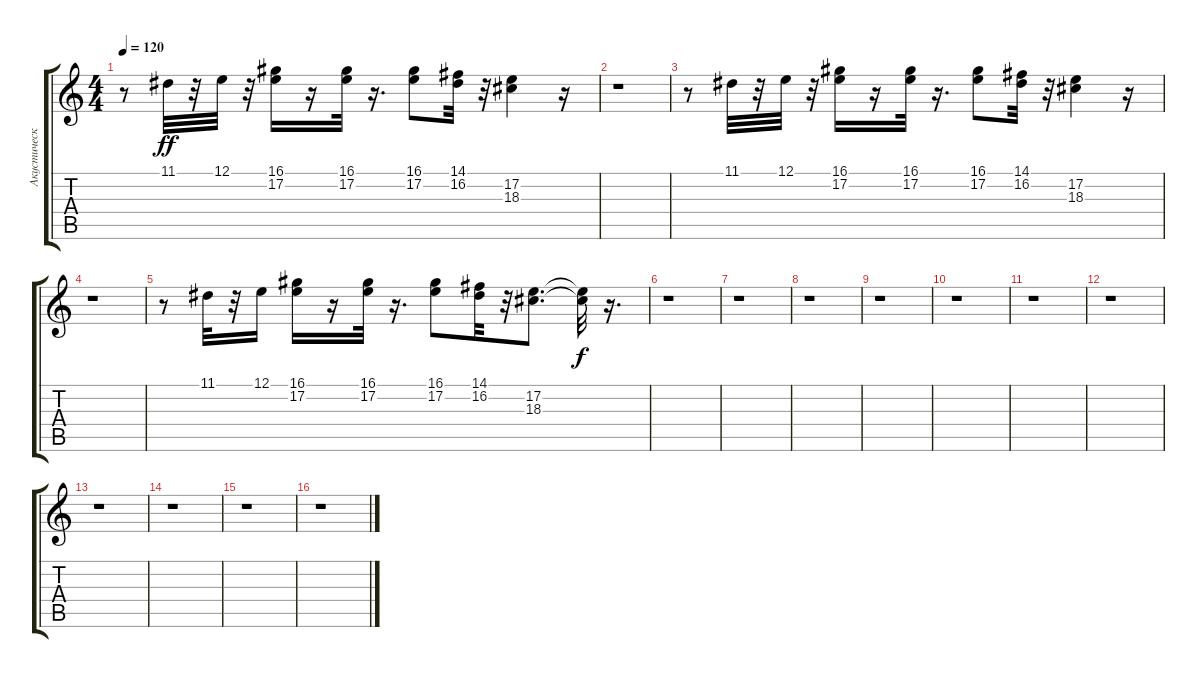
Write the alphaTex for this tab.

\track ("Акустический Гранд Роял" "Акустическ") {instrument acousticgrandpiano}
\staff {score tabs}
\tuning (E4 B3 G3 D3 A2 E2) {hide}
\ts (4 4)
\tempo 120
\clef g2
\ks c
r.8{dy f} 11.1.32{dy ff} r.32 12.1.32 r.32 (16.1 17.2).16 r.16 (16.1 17.2).32 r.16{d} (16.1 17.2).8 (14.1 16.2).32 r.32 (17.2 18.3).4 r.16 |
r.1 |
r.8 11.1.32 r.32 12.1.32 r.32 (16.1 17.2).16 r.16 (16.1 17.2).32 r.16{d} (16.1 17.2).8 (14.1 16.2).32 r.32 (17.2 18.3).4 r.16 |
r.1 |
r.8 11.1.32 r.32 12.1.16 (16.1 17.2).16 r.16 (16.1 17.2).32 r.16{d} (16.1 17.2).8 (14.1 16.2).32 r.32 (17.2 18.3).8{d} (17.2{t} 18.3{t}).32{dy f} r.16{d} |
r.1 |
r.1 |
r.1 |
r.1 |
r.1 |
r.1 |
r.1 |
r.1 |
r.1 |
r.1 |
r.1
